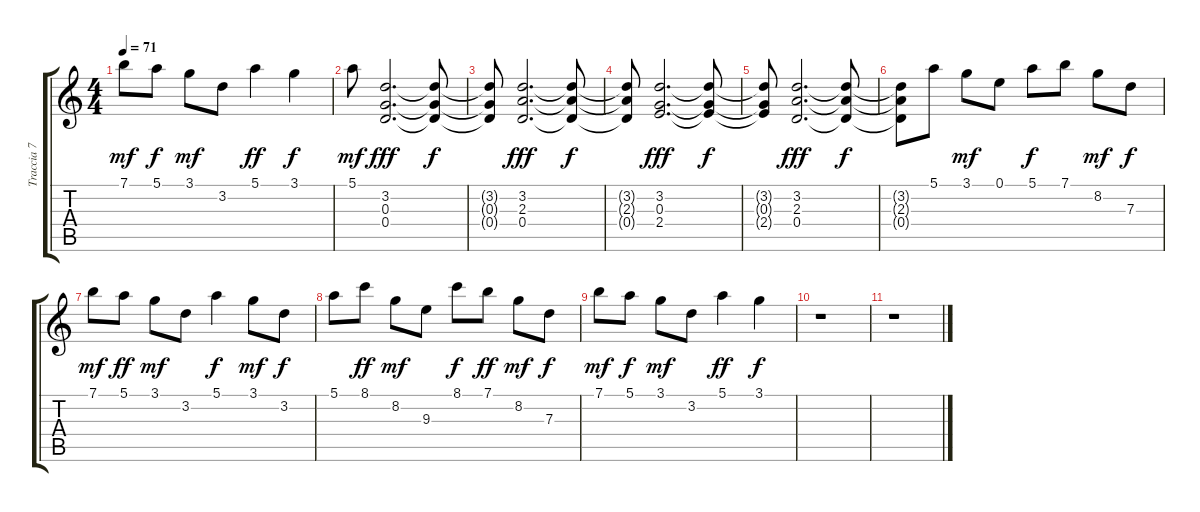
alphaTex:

\track ("Traccia 7" "Traccia 7") {instrument electricguitarclean}
\staff {score tabs}
\tuning (E4 B3 G3 D3 A2 E2) {hide}
\ts (4 4)
\tempo 71
\clef g2
\ks c
7.1.8{dy mf} 5.1.8{dy f} 3.1.8{dy mf} 3.2.8 5.1.4{dy ff} 3.1.4{dy f} |
5.1.8{dy mf} (3.2 0.3 0.4).2{d dy fff} (3.2{t} 0.3{t} 0.4{t}).8{dy f} |
(3.2{t} 0.3{t} 0.4{t}).8 (3.2 2.3 0.4).2{d dy fff} (3.2{t} 2.3{t} 0.4{t}).8{dy f} |
(3.2{t} 2.3{t} 0.4{t}).8 (3.2 0.3 2.4).2{d dy fff} (3.2{t} 0.3{t} 2.4{t}).8{dy f} |
(3.2{t} 0.3{t} 2.4{t}).8 (3.2 2.3 0.4).2{d dy fff} (3.2{t} 2.3{t} 0.4{t}).8{dy f} |
(3.2{t} 2.3{t} 0.4{t}).8 5.1.8 3.1.8{dy mf} 0.1.8 5.1.8{dy f} 7.1.8 8.2.8{dy mf} 7.3.8{dy f} |
7.1.8{dy mf} 5.1.8{dy ff} 3.1.8{dy mf} 3.2.8 5.1.4{dy f} 3.1.8{dy mf} 3.2.8{dy f} |
5.1.8 8.1.8{dy ff} 8.2.8{dy mf} 9.3.8 8.1.8{dy f} 7.1.8{dy ff} 8.2.8{dy mf} 7.3.8{dy f} |
7.1.8{dy mf} 5.1.8{dy f} 3.1.8{dy mf} 3.2.8 5.1.4{dy ff} 3.1.4{dy f} |
r.1 |
r.1
